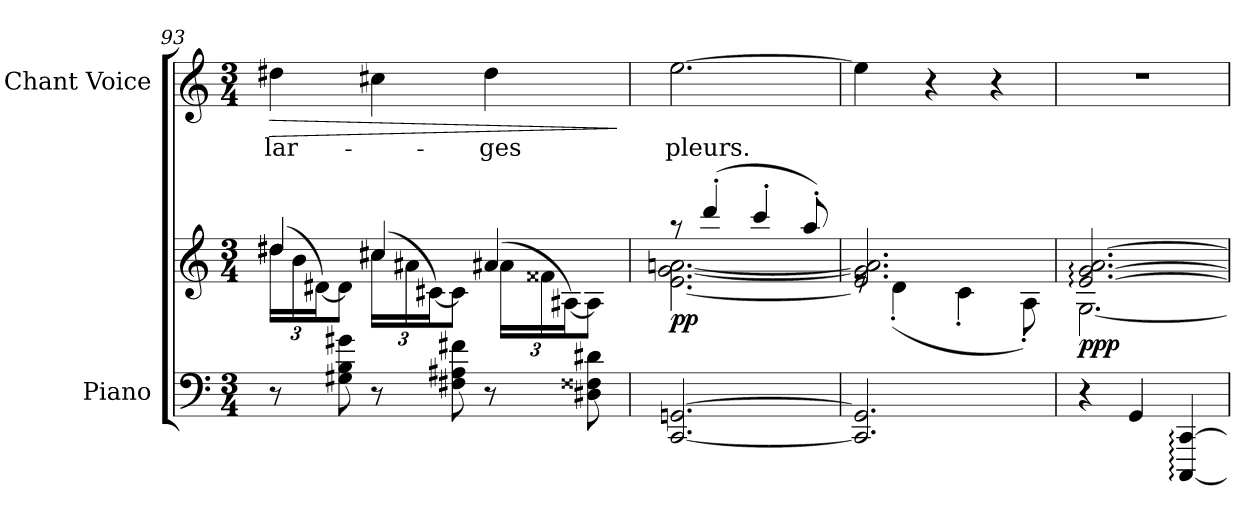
**kern	**kern	**dynam	**kern	**text	**dynam
*part2	*part2	*part2	*part1	*part1	*part1
*staff3	*staff2	*staff2/3	*staff1	*staff1	*staff1
*I"Piano	*	*	*I"Chant Voice	*	*
*I'Pno	*	*	*	*	*
!!LO:PB:g=z
*clefF4	*clefG2	*	*clefG2	*	*
*k[]	*k[]	*	*k[]	*	*
*M3/4	*M3/4	*	*M3/4	*	*
*MM56	*MM56	*	*MM56	*	*
=93	=93	=93	=93	=93	=93
*	*^	*	*	*	*
*	*	*Xbrackettup	*	*	*	*
!	!	!	!	!	!LO:LY:b	!LO:HP:b
*	*	*	*	*^	*	*
8r	(>4dd#X/	24dd#\LL	.	4dd#X\	3ryy	lar-	>
.	.	24b\	.	.	.	.	.
.	.	[24d#X\J)	.	.	.	.	.
8G#X\ 8B\ 8g#X\	.	8d#\J]	.	.	.	.	.
8r	(>4cc#X/	24cc#\LL	.	4cc#X\	.	.	.
.	.	24a#X\	.	.	.	.	.
*	*	*	*	*MM55	*	*	*
.	.	[24c#X\J)	.	.	3ryy	.	.
8F#X\ 8A#X\ 8f#X\	.	8c#\J]	.	.	.	.	.
!	!	!	!	!	!	!LO:LY:b	!
8r	(>4a#X/	24a#\LL	.	4dd#\	.	-ges	.
.	.	24f##X\	.	.	.	.	.
.	.	[24A#X\J)	.	.	.	.	.
8D#X\ 8F##X\ 8d#X\	.	8A#\J]	.	.	.	.	.
.	.	.	.	.	12ryy	.	.
*	*v	*v	*	*	*	*	*
.	.	.	.	.	.	]
=94	=94	=94	=94	=94	=94	=94
*	*	*	*MM54	*	*	*
*	*^	*	*	*	*	*
!	!	!	!LO:DY:b	!	!	!LO:LY:b	!
[2.CC/ [2.GGn/	8r	[2.e\ [2.g\ [2.an\	pp	[2.ee\	4.ryy	pleurs.	.
.	(>4ddd'/	.	.	.	.	.	.
*	*	*	*	*MM53	*	*	*
.	4ccc'/	.	.	.	4.ryy	.	.
.	8aa'/)	.	.	.	.	.	.
*	*	*	*	*v	*v	*	*
=95	=95	=95	=95	=95	=95	=95
2.CC/] 2.GG/]	2.e/] 2.g/] 2.a/]	8re	.	4ee\]	.	.
.	.	(<4d'\	.	.	.	.
.	.	.	.	4r	.	.
.	.	4c'\	.	.	.	.
.	.	.	.	4r	.	.
.	.	8A'\)	.	.	.	.
=96	=96	=96	=96	=96	=96	=96
!	!	!	!LO:DY:b	!	!	!
4r	[2.e/: [2.g/: [2.a/:	[2.G\	ppp	2.r	.	.
4GG/	.	.	.	.	.	.
[4CCC/: [4CC/:	.	.	.	.	.	.
*	*v	*v	*	*	*	*
=	=	=	=	=	=
*-	*-	*-	*-	*-	*-
